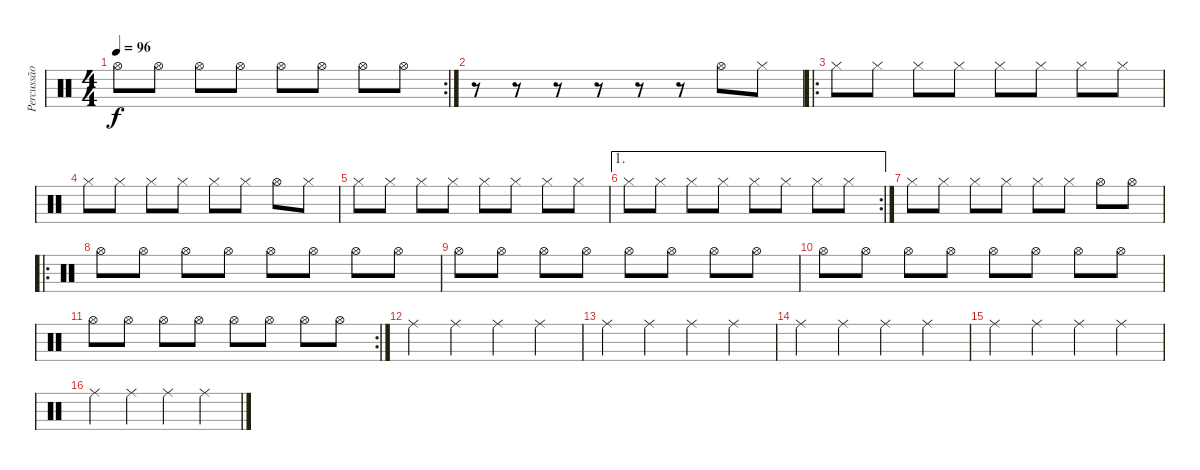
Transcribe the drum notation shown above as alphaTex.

\track ("Percussão" "Percussão") {instrument percussion}
\staff {score}
\articulation defaults
\rc 2
\ts (4 4)
\tempo 96
\clef neutral
\ks c "Hi-Hat (open)".8{dy f} "Hi-Hat (open)".8 "Hi-Hat (open)".8 "Hi-Hat (open)".8 "Hi-Hat (open)".8 "Hi-Hat (open)".8 "Hi-Hat (open)".8 "Hi-Hat (open)".8
|
r.8 r.8 r.8 r.8 r.8 r.8 "Hi-Hat (open)".8 "Hi-Hat (closed)".8 |
\ro "Hi-Hat (closed)".8 "Hi-Hat (closed)".8 "Hi-Hat (closed)".8 "Hi-Hat (closed)".8 "Hi-Hat (closed)".8 "Hi-Hat (closed)".8 "Hi-Hat (closed)".8 "Hi-Hat (closed)".8
|
"Hi-Hat (closed)".8 "Hi-Hat (closed)".8 "Hi-Hat (closed)".8 "Hi-Hat (closed)".8 "Hi-Hat (closed)".8 "Hi-Hat (closed)".8 "Hi-Hat (open)".8 "Hi-Hat (closed)".8 |
"Hi-Hat (closed)".8 "Hi-Hat (closed)".8 "Hi-Hat (closed)".8 "Hi-Hat (closed)".8 "Hi-Hat (closed)".8 "Hi-Hat (closed)".8 "Hi-Hat (closed)".8 "Hi-Hat (closed)".8 |
\ae 1
\rc 2 "Hi-Hat (closed)".8 "Hi-Hat (closed)".8 "Hi-Hat (closed)".8 "Hi-Hat (closed)".8 "Hi-Hat (closed)".8 "Hi-Hat (closed)".8 "Hi-Hat (closed)".8 "Hi-Hat (closed)".8
|
"Hi-Hat (closed)".8 "Hi-Hat (closed)".8 "Hi-Hat (closed)".8 "Hi-Hat (closed)".8 "Hi-Hat (closed)".8 "Hi-Hat (closed)".8 "Hi-Hat (open)".8 "Hi-Hat (open)".8 |
\ro "Hi-Hat (open)".8 "Hi-Hat (open)".8 "Hi-Hat (open)".8 "Hi-Hat (open)".8 "Hi-Hat (open)".8 "Hi-Hat (open)".8 "Hi-Hat (open)".8 "Hi-Hat (open)".8
|
"Hi-Hat (open)".8 "Hi-Hat (open)".8 "Hi-Hat (open)".8 "Hi-Hat (open)".8 "Hi-Hat (open)".8 "Hi-Hat (open)".8 "Hi-Hat (open)".8 "Hi-Hat (open)".8 |
"Hi-Hat (open)".8 "Hi-Hat (open)".8 "Hi-Hat (open)".8 "Hi-Hat (open)".8 "Hi-Hat (open)".8 "Hi-Hat (open)".8 "Hi-Hat (open)".8 "Hi-Hat (open)".8 |
\rc 2 "Hi-Hat (open)".8 "Hi-Hat (open)".8 "Hi-Hat (open)".8 "Hi-Hat (open)".8 "Hi-Hat (open)".8 "Hi-Hat (open)".8 "Hi-Hat (open)".8 "Hi-Hat (open)".8
|
"Ride (middle)".4 "Ride (middle)".4 "Ride (middle)".4 "Ride (middle)".4 |
"Ride (middle)".4 "Ride (middle)".4 "Ride (middle)".4 "Ride (middle)".4 |
"Ride (middle)".4 "Ride (middle)".4 "Ride (middle)".4 "Ride (middle)".4 |
"Ride (middle)".4 "Ride (middle)".4 "Ride (middle)".4 "Ride (middle)".4 |
"Ride (middle)".4 "Ride (middle)".4 "Ride (middle)".4 "Ride (middle)".4
